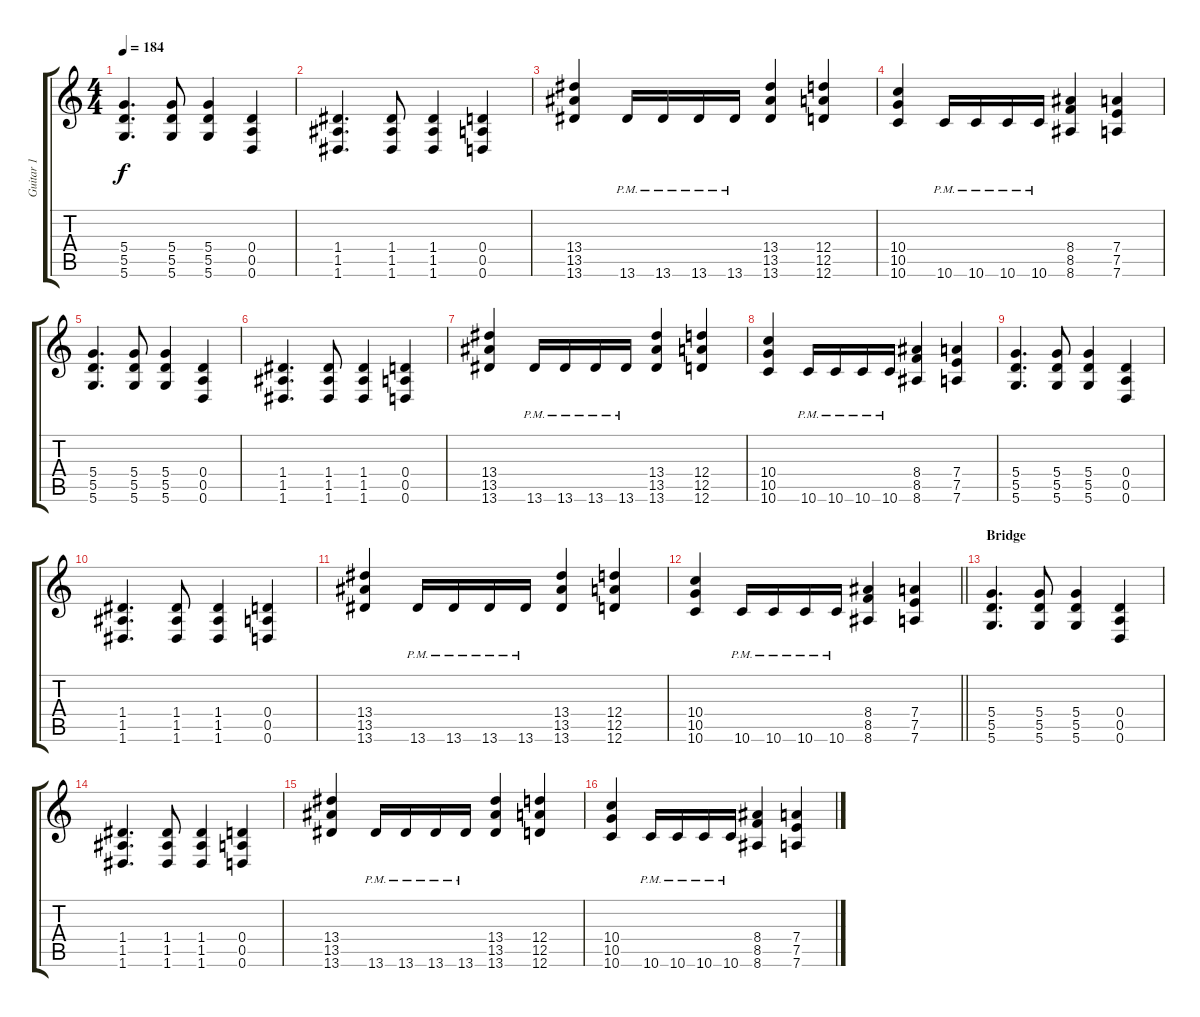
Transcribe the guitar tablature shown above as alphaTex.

\track ("Guitar 1" "Guitar 1") {instrument distortionguitar}
\staff {score tabs}
\tuning (E4 B3 G3 D3 A2 D2) {hide}
\ts (4 4)
\tempo 184
\clef g2
\ks c
(5.4 5.5 5.6).4{d dy f} (5.4 5.5 5.6).8 (5.4 5.5 5.6).4 (0.4 0.5 0.6).4 |
(1.4 1.5 1.6).4{d} (1.4 1.5 1.6).8 (1.4 1.5 1.6).4 (0.4 0.5 0.6).4 |
(13.4 13.5 13.6).4 13.6{pm}.16 13.6{pm}.16 13.6{pm}.16 13.6{pm}.16 (13.4 13.5 13.6).4 (12.4 12.5 12.6).4 |
(10.4 10.5 10.6).4 10.6{pm}.16 10.6{pm}.16 10.6{pm}.16 10.6{pm}.16 (8.4 8.5 8.6).4 (7.4 7.5 7.6).4 |
(5.4 5.5 5.6).4{d} (5.4 5.5 5.6).8 (5.4 5.5 5.6).4 (0.4 0.5 0.6).4 |
(1.4 1.5 1.6).4{d} (1.4 1.5 1.6).8 (1.4 1.5 1.6).4 (0.4 0.5 0.6).4 |
(13.4 13.5 13.6).4 13.6{pm}.16 13.6{pm}.16 13.6{pm}.16 13.6{pm}.16 (13.4 13.5 13.6).4 (12.4 12.5 12.6).4 |
(10.4 10.5 10.6).4 10.6{pm}.16 10.6{pm}.16 10.6{pm}.16 10.6{pm}.16 (8.4 8.5 8.6).4 (7.4 7.5 7.6).4 |
(5.4 5.5 5.6).4{d} (5.4 5.5 5.6).8 (5.4 5.5 5.6).4 (0.4 0.5 0.6).4 |
(1.4 1.5 1.6).4{d} (1.4 1.5 1.6).8 (1.4 1.5 1.6).4 (0.4 0.5 0.6).4 |
(13.4 13.5 13.6).4 13.6{pm}.16 13.6{pm}.16 13.6{pm}.16 13.6{pm}.16 (13.4 13.5 13.6).4 (12.4 12.5 12.6).4 |
\barLineRight lightlight
(10.4 10.5 10.6).4 10.6{pm}.16 10.6{pm}.16 10.6{pm}.16 10.6{pm}.16 (8.4 8.5 8.6).4 (7.4 7.5 7.6).4 |
\section ("" "Bridge")
(5.4 5.5 5.6).4{d} (5.4 5.5 5.6).8 (5.4 5.5 5.6).4 (0.4 0.5 0.6).4 |
(1.4 1.5 1.6).4{d} (1.4 1.5 1.6).8 (1.4 1.5 1.6).4 (0.4 0.5 0.6).4 |
(13.4 13.5 13.6).4 13.6{pm}.16 13.6{pm}.16 13.6{pm}.16 13.6{pm}.16 (13.4 13.5 13.6).4 (12.4 12.5 12.6).4 |
(10.4 10.5 10.6).4 10.6{pm}.16 10.6{pm}.16 10.6{pm}.16 10.6{pm}.16 (8.4 8.5 8.6).4 (7.4 7.5 7.6).4
